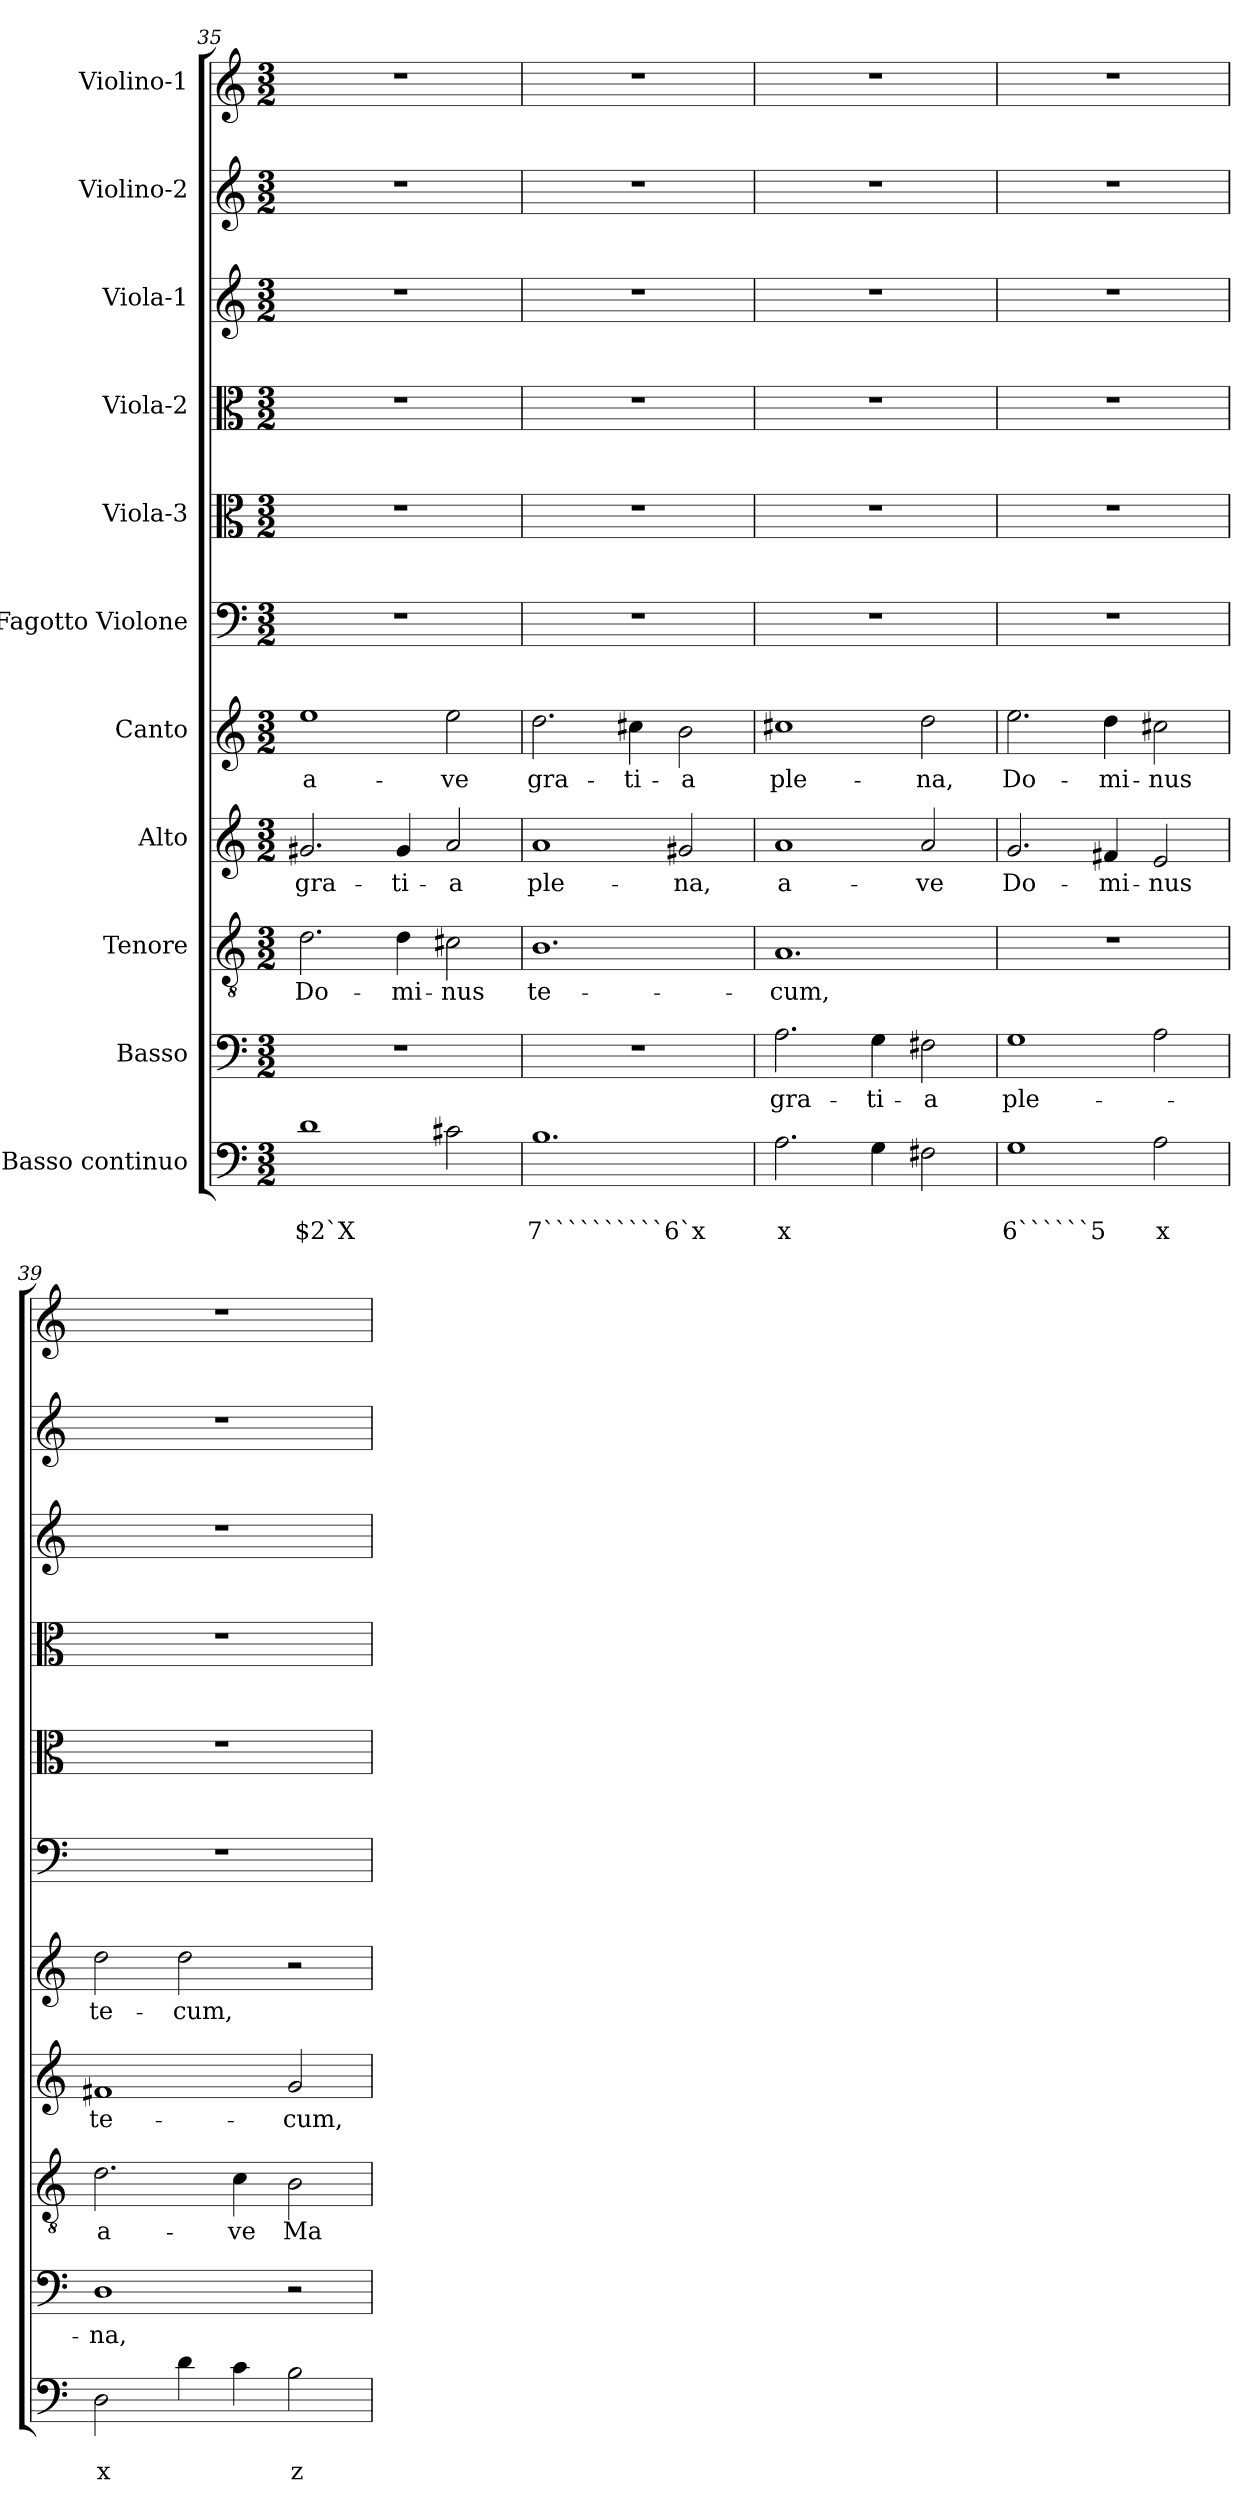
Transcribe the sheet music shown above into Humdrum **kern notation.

**kern	**text	**text	**kern	**text	**kern	**text	**kern	**text	**kern	**text	**kern	**kern	**kern	**kern	**kern	**kern
*part11	*part11	*part11	*part10	*part10	*part9	*part9	*part8	*part8	*part7	*part7	*part6	*part5	*part4	*part3	*part2	*part1
*staff11	*staff11	*staff11	*staff10	*staff10	*staff9	*staff9	*staff8	*staff8	*staff7	*staff7	*staff6	*staff5	*staff4	*staff3	*staff2	*staff1
*I"Basso continuo	*	*	*I"Basso	*	*I"Tenore	*	*I"Alto	*	*I"Canto	*	*I"Fagotto Violone	*I"Viola-3	*I"Viola-2	*I"Viola-1	*I"Violino-2	*I"Violino-1
!!LO:PB:g=z
*clefF4	*	*	*clefF4	*	*clefGv2	*	*clefG2	*	*clefG2	*	*clefF4	*clefC3	*clefC3	*clefG2	*clefG2	*clefG2
*k[]	*	*	*k[]	*	*k[]	*	*k[]	*	*k[]	*	*k[]	*k[]	*k[]	*k[]	*k[]	*k[]
*C:	*	*	*C:	*	*C:	*	*C:	*	*C:	*	*C:	*C:	*C:	*C:	*C:	*C:
*M3/2	*	*	*M3/2	*	*M3/2	*	*M3/2	*	*M3/2	*	*M3/2	*M3/2	*M3/2	*M3/2	*M3/2	*M3/2
=35	=35	=35	=35	=35	=35	=35	=35	=35	=35	=35	=35	=35	=35	=35	=35	=35
!	!	!LO:LY:b	!	!	!	!LO:LY:b	!	!LO:LY:b	!	!LO:LY:b	!	!	!	!	!	!
1d	.	$2`X	1.r	.	2.d\	Do-	2.g#X/	gra-	1ee	a-	1.r	1.r	1.r	1.r	1.r	1.r
!	!	!	!	!	!	!LO:LY:b	!	!LO:LY:b	!	!	!	!	!	!	!	!
.	.	.	.	.	4d\	-mi-	4g#/	-ti-	.	.	.	.	.	.	.	.
!	!	!	!	!	!	!LO:LY:b	!	!LO:LY:b	!	!LO:LY:b	!	!	!	!	!	!
2c#X\	.	.	.	.	2c#X\	-nus	2a/	-a	2ee\	-ve	.	.	.	.	.	.
=36	=36	=36	=36	=36	=36	=36	=36	=36	=36	=36	=36	=36	=36	=36	=36	=36
!	!	!LO:LY:b	!	!	!	!LO:LY:b	!	!LO:LY:b	!	!LO:LY:b	!	!	!	!	!	!
1.B	.	7``````````6`x	1.r	.	1.B	te-	1a	ple-	2.dd\	gra-	1.r	1.r	1.r	1.r	1.r	1.r
!	!	!	!	!	!	!	!	!	!	!LO:LY:b	!	!	!	!	!	!
.	.	.	.	.	.	.	.	.	4cc#X\	-ti-	.	.	.	.	.	.
!	!	!	!	!	!	!	!	!LO:LY:b	!	!LO:LY:b	!	!	!	!	!	!
.	.	.	.	.	.	.	2g#X/	-na,	2b\	-a	.	.	.	.	.	.
=37	=37	=37	=37	=37	=37	=37	=37	=37	=37	=37	=37	=37	=37	=37	=37	=37
!	!	!LO:LY:b	!	!LO:LY:b	!	!LO:LY:b	!	!LO:LY:b	!	!LO:LY:b	!	!	!	!	!	!
2.A\	.	x	2.A\	gra-	1.A	-cum,	1a	a-	1cc#X	ple-	1.r	1.r	1.r	1.r	1.r	1.r
!	!	!	!	!LO:LY:b	!	!	!	!	!	!	!	!	!	!	!	!
4G\	.	.	4G\	-ti-	.	.	.	.	.	.	.	.	.	.	.	.
!	!	!	!	!LO:LY:b	!	!	!	!LO:LY:b	!	!LO:LY:b	!	!	!	!	!	!
2F#X\	.	.	2F#X\	-a	.	.	2a/	-ve	2dd\	-na,	.	.	.	.	.	.
=38	=38	=38	=38	=38	=38	=38	=38	=38	=38	=38	=38	=38	=38	=38	=38	=38
!	!	!LO:LY:b	!	!LO:LY:b	!	!	!	!LO:LY:b	!	!LO:LY:b	!	!	!	!	!	!
1G	.	6``````5	1G	ple-	1.r	.	2.g/	Do-	2.ee\	Do-	1.r	1.r	1.r	1.r	1.r	1.r
!	!	!	!	!	!	!	!	!LO:LY:b	!	!LO:LY:b	!	!	!	!	!	!
.	.	.	.	.	.	.	4f#X/	-mi-	4dd\	-mi-	.	.	.	.	.	.
!	!	!LO:LY:b	!	!	!	!	!	!LO:LY:b	!	!LO:LY:b	!	!	!	!	!	!
2A\	.	x	2A\	.	.	.	2e/	-nus	2cc#X\	-nus	.	.	.	.	.	.
=39	=39	=39	=39	=39	=39	=39	=39	=39	=39	=39	=39	=39	=39	=39	=39	=39
!	!	!LO:LY:b	!	!LO:LY:b	!	!LO:LY:b	!	!LO:LY:b	!	!LO:LY:b	!	!	!	!	!	!
2D\	.	x	1D	-na,	2.d\	a-	1f#X	te-	2dd\	te-	1.r	1.r	1.r	1.r	1.r	1.r
!	!	!	!	!	!	!	!	!	!	!LO:LY:b	!	!	!	!	!	!
4d\	.	.	.	.	.	.	.	.	2dd\	-cum,	.	.	.	.	.	.
!	!	!	!	!	!	!LO:LY:b	!	!	!	!	!	!	!	!	!	!
4c\	.	.	.	.	4c\	-ve	.	.	.	.	.	.	.	.	.	.
!	!	!LO:LY:b	!	!	!	!LO:LY:b	!	!LO:LY:b	!	!	!	!	!	!	!	!
2B\	.	z	2r	.	2B\	Ma-	2g/	-cum,	2r	.	.	.	.	.	.	.
=	=	=	=	=	=	=	=	=	=	=	=	=	=	=	=	=
*-	*-	*-	*-	*-	*-	*-	*-	*-	*-	*-	*-	*-	*-	*-	*-	*-
